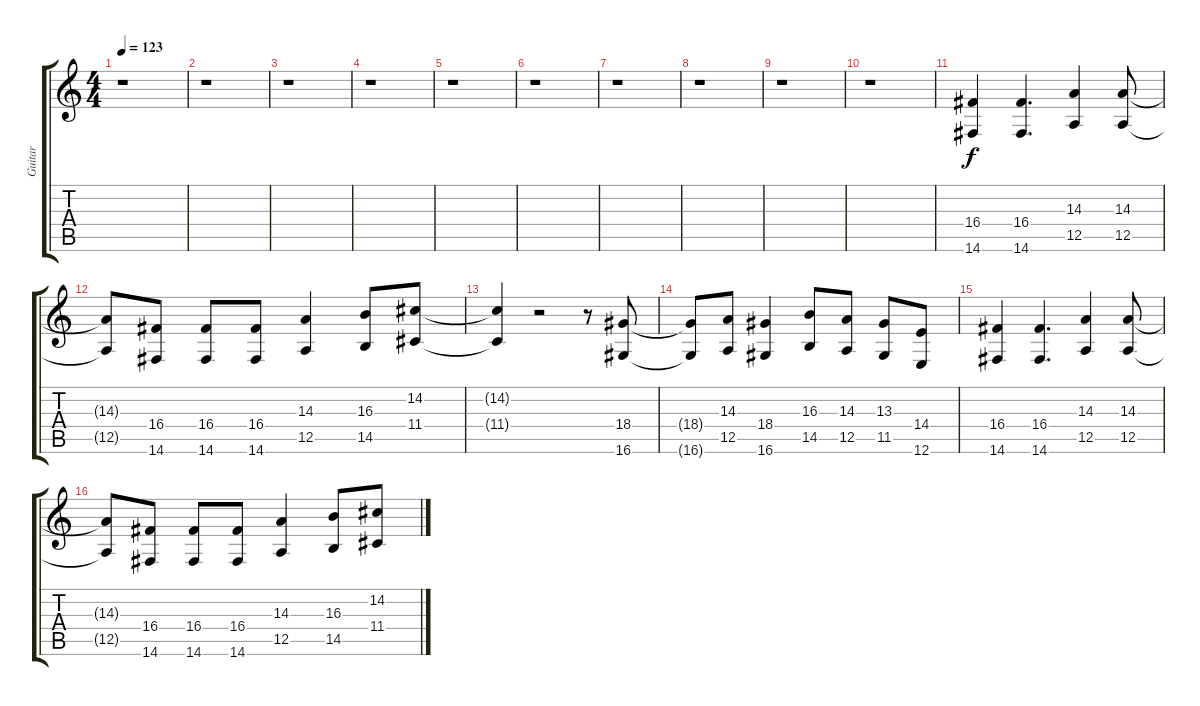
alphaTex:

\track ("Guitar" "Guitar") {instrument lead8bassandlead}
\staff {score tabs}
\tuning (E4 B3 G3 D3 A2 E2) {hide}
\ts (4 4)
\tempo 123
\clef g2
\ks c
r.1{dy f} |
r.1 |
r.1 |
r.1 |
r.1 |
r.1 |
r.1 |
r.1 |
r.1 |
r.1 |
(16.4 14.6).4 (16.4 14.6).4{d} (14.3 12.5).4 (14.3 12.5).8 |
(14.3{t} 12.5{t}).8 (16.4 14.6).8 (16.4 14.6).8 (16.4 14.6).8 (14.3 12.5).4 (16.3 14.5).8 (14.2 11.4).8 |
(14.2{t} 11.4{t}).4 r.2 r.8 (18.4 16.6).8 |
(18.4{t} 16.6{t}).8 (14.3 12.5).8 (18.4 16.6).4 (16.3 14.5).8 (14.3 12.5).8 (13.3 11.5).8 (14.4 12.6).8 |
(16.4 14.6).4 (16.4 14.6).4{d} (14.3 12.5).4 (14.3 12.5).8 |
(14.3{t} 12.5{t}).8 (16.4 14.6).8 (16.4 14.6).8 (16.4 14.6).8 (14.3 12.5).4 (16.3 14.5).8 (14.2 11.4).8
